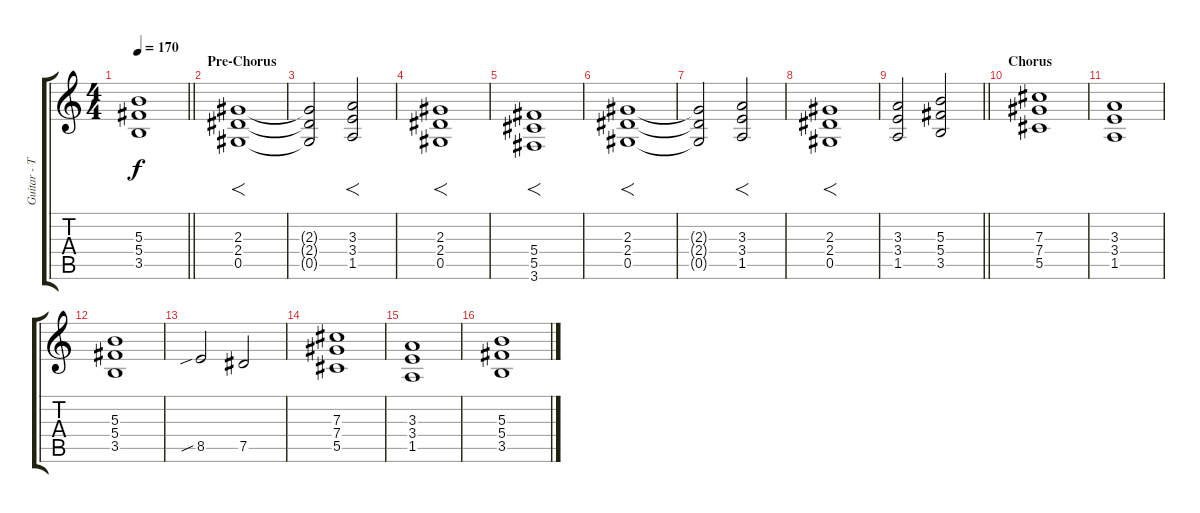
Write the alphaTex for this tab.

\track ("Guitar - Thomas Youngblood" "Guitar - T") {instrument distortionguitar}
\staff {score tabs}
\tuning (Eb4 Bb3 Gb3 Db3 Ab2 Eb2) {hide}
\ts (4 4)
\tempo 170
\clef g2
\barLineRight lightlight
\ks c
(5.3 5.4 3.5).1{dy f} |
\section ("" "Pre-Chorus")
(2.3 2.4 0.5).1{f} |
(2.3{t} 2.4{t} 0.5{t}).2 (3.3 3.4 1.5).2{f} |
(2.3 2.4 0.5).1{f} |
(5.4 5.5 3.6).1{f} |
(2.3 2.4 0.5).1{f} |
(2.3{t} 2.4{t} 0.5{t}).2 (3.3 3.4 1.5).2{f} |
(2.3 2.4 0.5).1{f} |
\barLineRight lightlight
(3.3 3.4 1.5).2 (5.3 5.4 3.5).2 |
\section ("" "Chorus")
(7.3 7.4 5.5).1 |
(3.3 3.4 1.5).1 |
(5.3 5.4 3.5).1 |
8.5{sib}.2 7.5.2 |
(7.3 7.4 5.5).1 |
(3.3 3.4 1.5).1 |
(5.3 5.4 3.5).1
